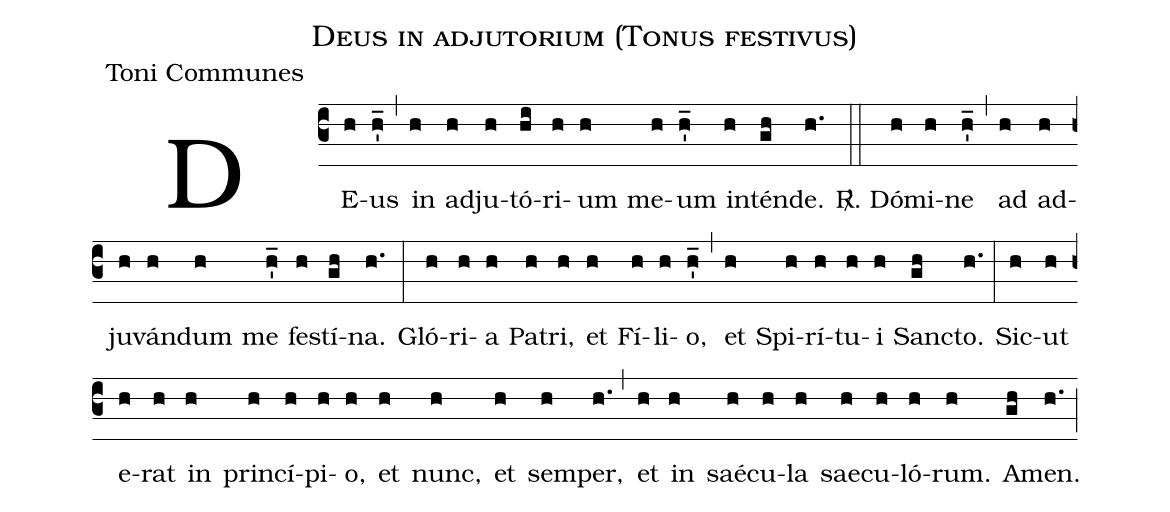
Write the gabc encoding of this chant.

name:Deus in adjutorium (Tonus festivus);
office-part:Toni Communes;
%%
(c3) DE(h)us(h'_) (,) in(h) ad(h)ju(h)tó(hi)ri(h)um(h) me(h)um(h'_) in(h)tén(gh)de.(h.) (::)
<sp>R/</sp>. Dó(h)mi(h)ne(h'_) (,) ad(h) ad(h)ju(h)ván(h)dum(h) me(h'_) fe(h)stí(gh)na.(h.) (:)
Gló(h)ri(h)a(h) Pa(h)tri,(h) et(h) Fí(h)li(h)o,(h'_) (,) et(h) Spi(h)rí(h)tu(h)i(h) San(gh)cto.(h.) (:)
Sic(h)ut(h) e(h)rat(h) in(h) prin(h)cí(h)pi(h)o,(h) et(h) nunc,(h) et(h) sem(h)per,(h.) (,) et(h) in(h) saé(h)cu(h)la(h) sae(h)cu(h)ló(h)rum.(h) A(gh)men.(h.) (;)
